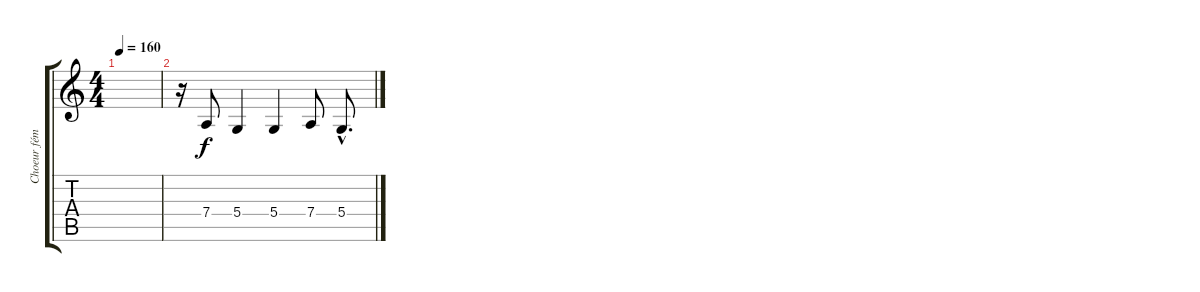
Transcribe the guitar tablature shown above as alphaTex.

\track ("Choeur féminin" "Choeur fém") {instrument harmonica}
\staff {score tabs}
\tuning (E4 B3 G3 D3 A2 E2) {hide}
\ts (4 4)
\tempo 160
\clef g2
\ks c
|
r.16 7.4.8 5.4.4 5.4.4 7.4.8 5.4{hac}.8{d}
